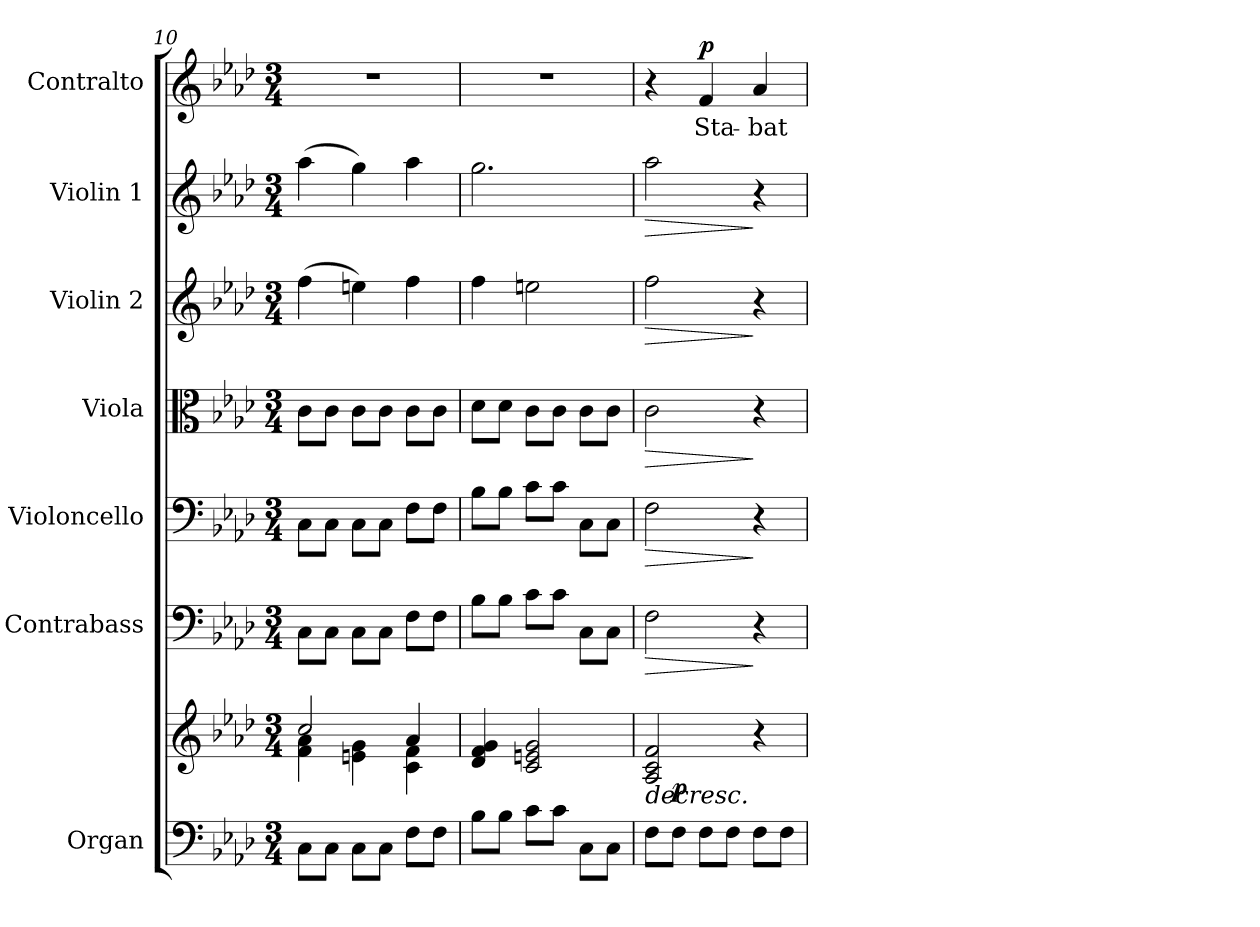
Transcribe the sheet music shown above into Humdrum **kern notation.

**kern	**kern	**dynam	**kern	**dynam	**kern	**dynam	**kern	**dynam	**kern	**dynam	**kern	**dynam	**kern	**text	**dynam
*part7	*part7	*part7	*part6	*part6	*part5	*part5	*part4	*part4	*part3	*part3	*part2	*part2	*part1	*part1	*part1
*staff8	*staff7	*staff7/8	*staff6	*staff6	*staff5	*staff5	*staff4	*staff4	*staff3	*staff3	*staff2	*staff2	*staff1	*staff1	*staff1
*I"Organ	*	*	*I"Contrabass	*	*I"Violoncello	*	*I"Viola	*	*I"Violin 2	*	*I"Violin 1	*	*I"Contralto	*	*
*I'Org.	*	*	*I'Cb.	*	*I'Vc.	*	*I'Vla.	*	*I'Vln. 2	*	*I'Vln. 1	*	*I'C.	*	*
*clefF4	*clefG2	*	*clefF4	*	*clefF4	*	*clefC3	*	*clefG2	*	*clefG2	*	*clefG2	*	*
*	*	*	*ITrd7c12	*	*	*	*	*	*	*	*	*	*	*	*
*k[b-e-a-d-]	*k[b-e-a-d-]	*	*k[b-e-a-d-]	*	*k[b-e-a-d-]	*	*k[b-e-a-d-]	*	*k[b-e-a-d-]	*	*k[b-e-a-d-]	*	*k[b-e-a-d-]	*	*
*f:	*f:	*	*f:	*	*f:	*	*f:	*	*f:	*	*f:	*	*f:	*	*
*M3/4	*M3/4	*	*M3/4	*	*M3/4	*	*M3/4	*	*M3/4	*	*M3/4	*	*M3/4	*	*
=10	=10	=10	=10	=10	=10	=10	=10	=10	=10	=10	=10	=10	=10	=10	=10
*	*^	*	*	*	*	*	*	*	*	*	*	*	*	*	*
!	!	!	!	!	!	!	!	!	!	!	!	!	!	!LO:N:vis=1	!	!
8Ci\L	4fi\ 4a-i	2cci/	.	8CCi\L	.	8Ci\L	.	8ci\L	.	(4ffi\	.	(4aa-i\	.	2.r	.	.
8Ci\J	.	.	.	8CCi\J	.	8Ci\J	.	8ci\J	.	.	.	.	.	.	.	.
8Ci\L	4eni\ 4gi	.	.	8CCi\L	.	8Ci\L	.	8ci\L	.	4eeni\)	.	4ggi\)	.	.	.	.
8Ci\J	.	.	.	8CCi\J	.	8Ci\J	.	8ci\J	.	.	.	.	.	.	.	.
8Fi\L	4ci\ 4fi	4a-i/	.	8FFi\L	.	8Fi\L	.	8ci\L	.	4ffi\	.	4aa-i\	.	.	.	.
8Fi\J	.	.	.	8FFi\J	.	8Fi\J	.	8ci\J	.	.	.	.	.	.	.	.
*	*v	*v	*	*	*	*	*	*	*	*	*	*	*	*	*	*
=11	=11	=11	=11	=11	=11	=11	=11	=11	=11	=11	=11	=11	=11	=11	=11
!	!	!	!	!	!	!	!	!	!	!	!	!	!LO:N:vis=1	!	!
8B-i\L	4d-i/ 4fi 4gi	.	8BB-i\L	.	8B-i\L	.	8d-i\L	.	4ffi\	.	2.ggi\	.	2.r	.	.
8B-i\J	.	.	8BB-i\J	.	8B-i\J	.	8d-i\J	.	.	.	.	.	.	.	.
8ci\L	2ci/ 2eni 2gi	.	8Ci\L	.	8ci\L	.	8ci\L	.	2eeni\	.	.	.	.	.	.
8ci\J	.	.	8Ci\J	.	8ci\J	.	8ci\J	.	.	.	.	.	.	.	.
8Ci\L	.	.	8CCi\L	.	8Ci\L	.	8ci\L	.	.	.	.	.	.	.	.
8Ci\J	.	.	8CCi\J	.	8Ci\J	.	8ci\J	.	.	.	.	.	.	.	.
!!LO:PB:g=z
=12	=12	=12	=12	=12	=12	=12	=12	=12	=12	=12	=12	=12	=12	=12	=12
!	!	!LO:HP:b	!	!LO:HP:b	!	!LO:HP:b	!	!LO:HP:b	!	!LO:HP:b	!	!LO:HP:b	!	!	!
*	*^	*	*	*	*	*	*	*	*	*	*	*	*	*	*
8Fi\L	2A-i/ 2ci 2fi	8ryy	>	2FFi\	>	2Fi\	>	2ci\	>	2ffi\	>	2aa-i\	>	4r	.	.
8Fi\J	.	2ryy	p	.	.	.	.	.	.	.	.	.	.	.	.	.
!	!	!	!	!	!	!	!	!	!	!	!	!	!	!	!LO:LY:b:color=#000000	!
8Fi\L	.	.	.	.	.	.	.	.	.	.	.	.	.	4fi/	Sta-	p
8Fi\J	.	.	.	.	.	.	.	.	.	.	.	.	.	.	.	.
!	!	!	!	!	!	!	!	!	!	!	!	!	!	!	!LO:LY:b:color=#000000	!
8Fi\L	4r	.	]	4r	]	4r	]	4r	]	4r	]	4r	]	4a-i/	-bat	.
8Fi\J	.	8ryy	.	.	.	.	.	.	.	.	.	.	.	.	.	.
*	*v	*v	*	*	*	*	*	*	*	*	*	*	*	*	*	*
=	=	=	=	=	=	=	=	=	=	=	=	=	=	=	=
*-	*-	*-	*-	*-	*-	*-	*-	*-	*-	*-	*-	*-	*-	*-	*-
